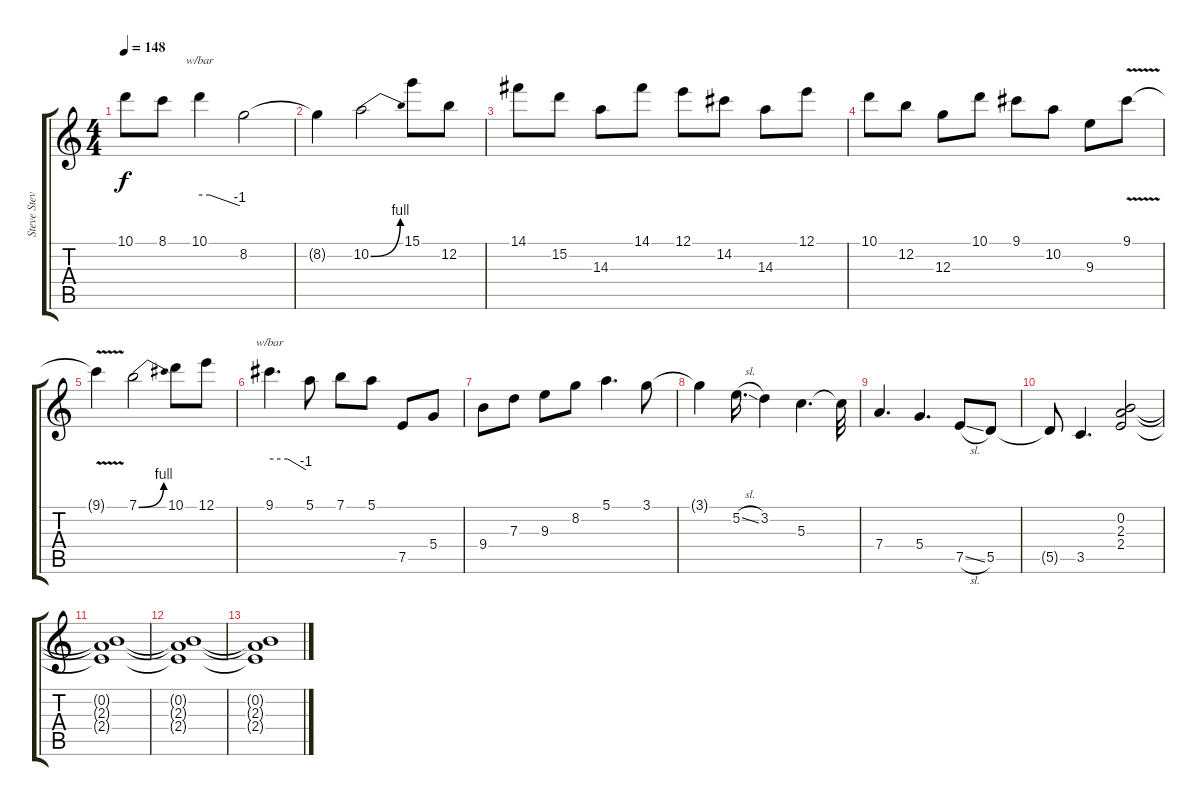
\track ("Steve Stevens" "Steve Stev") {instrument distortionguitar}
\staff {score tabs}
\tuning (E4 B3 G3 D3 A2 E2) {hide}
\ts (4 4)
\tempo 148
\clef g2
\ks c
10.1.8{dy f} 8.1.8 10.1.4{tbe (custom default 0 0 15 0 60 -4)} 8.2.2 |
8.2{t}.4 10.2{be (bend 0 0 60 4)}.2 15.1.8 12.2.8 |
14.1.8 15.2.8 14.3.8 14.1.8 12.1.8 14.2.8 14.3.8 12.1.8 |
10.1.8 12.2.8 12.3.8 10.1.8 9.1.8 10.2.8 9.3.8 9.1{v}.8 |
9.1{t}.4 7.1{be (bend 0 0 60 4)}.2 10.1.8 12.1.8 |
9.1.4{d tbe (custom default 0 0 30 0 60 -4)} 5.1.8 7.1.8 5.1.8 7.5.8 5.4.8 |
9.4.8 7.3.8 9.3.8 8.2.8 5.1.4{d} 3.1.8 |
3.1{t}.4 5.2{sl}.16{d} 3.2.4 5.3.4{d} 5.3{t}.32 |
7.4.4{d} 5.4.4{d} 7.5{sl}.8 5.5.8 |
5.5{t}.8 3.5.4{d} (0.2 2.3 2.4).2 |
(0.2{t} 2.3{t} 2.4{t}).1 |
(0.2{t} 2.3{t} 2.4{t}).1 |
(0.2{t} 2.3{t} 2.4{t}).1
